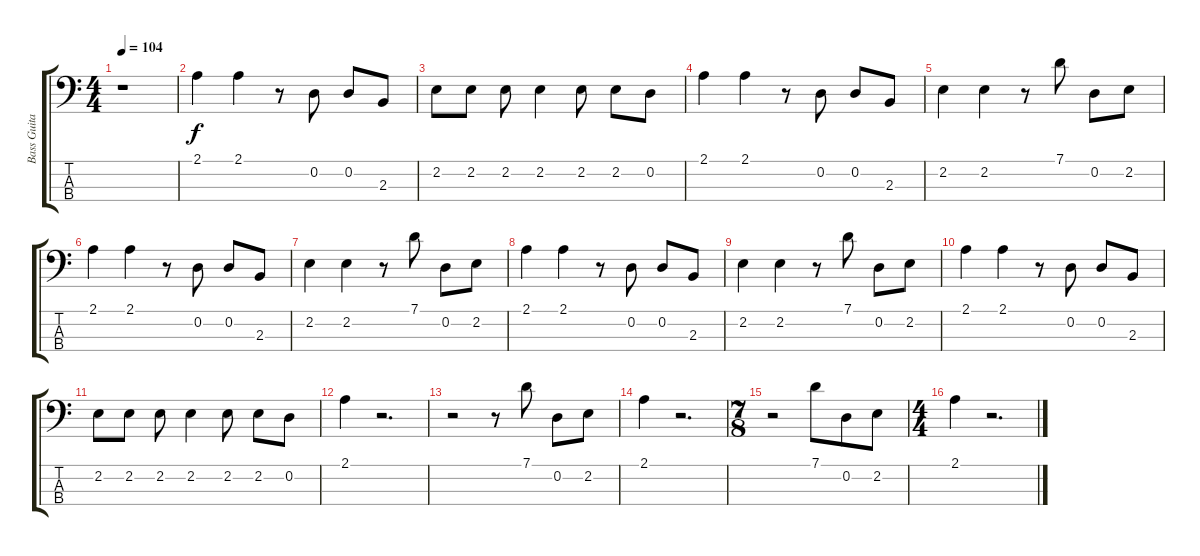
\track ("Bass Guitar" "Bass Guita") {instrument electricbassfinger}
\staff {score tabs}
\tuning (G2 D2 A1 E1) {hide}
\ts (4 4)
\tempo 104
\clef f4
\ks c
r.1{dy f instrument electricbassfinger} |
2.1.4 2.1.4 r.8 0.2.8 0.2.8 2.3.8 |
2.2.8 2.2.8 2.2.8 2.2.4 2.2.8 2.2.8 0.2.8 |
2.1.4 2.1.4 r.8 0.2.8 0.2.8 2.3.8 |
2.2.4 2.2.4 r.8 7.1.8 0.2.8 2.2.8 |
2.1.4 2.1.4 r.8 0.2.8 0.2.8 2.3.8 |
2.2.4 2.2.4 r.8 7.1.8 0.2.8 2.2.8 |
2.1.4 2.1.4 r.8 0.2.8 0.2.8 2.3.8 |
2.2.4 2.2.4 r.8 7.1.8 0.2.8 2.2.8 |
2.1.4 2.1.4 r.8 0.2.8 0.2.8 2.3.8 |
2.2.8 2.2.8 2.2.8 2.2.4 2.2.8 2.2.8 0.2.8 |
2.1.4 r.2{d} |
r.2 r.8 7.1.8 0.2.8 2.2.8 |
2.1.4 r.2{d} |
\ts (7 8)
r.2 7.1.8 0.2.8 2.2.8 |
\ts (4 4)
2.1.4 r.2{d}
